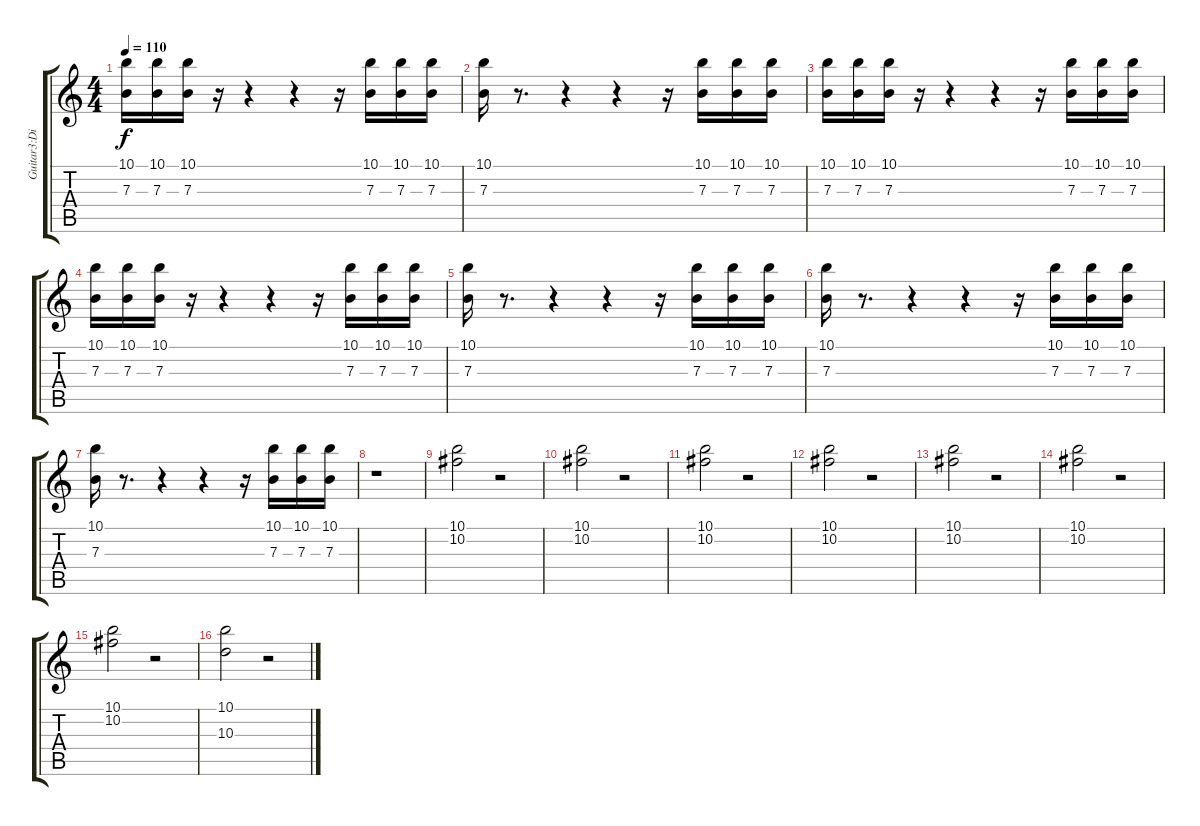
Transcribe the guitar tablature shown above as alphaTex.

\track ("Guitar3:Distortion<1 Half Down, 6th=B>" "Guitar3:Di") {instrument distortionguitar}
\staff {score tabs}
\tuning (Db4 Ab3 E3 B2 Gb2 B1) {hide}
\ts (4 4)
\tempo 110
\clef g2
\ks c
(10.1 7.3).16{dy f} (10.1 7.3).16 (10.1 7.3).16 r.16 r.4 r.4 r.16 (10.1 7.3).16 (10.1 7.3).16 (10.1 7.3).16 |
(10.1 7.3).16 r.8{d} r.4 r.4 r.16 (10.1 7.3).16 (10.1 7.3).16 (10.1 7.3).16 |
(10.1 7.3).16 (10.1 7.3).16 (10.1 7.3).16 r.16 r.4 r.4 r.16 (10.1 7.3).16 (10.1 7.3).16 (10.1 7.3).16 |
(10.1 7.3).16 (10.1 7.3).16 (10.1 7.3).16 r.16 r.4 r.4 r.16 (10.1 7.3).16 (10.1 7.3).16 (10.1 7.3).16 |
(10.1 7.3).16 r.8{d} r.4 r.4 r.16 (10.1 7.3).16 (10.1 7.3).16 (10.1 7.3).16 |
(10.1 7.3).16 r.8{d} r.4 r.4 r.16 (10.1 7.3).16 (10.1 7.3).16 (10.1 7.3).16 |
(10.1 7.3).16 r.8{d} r.4 r.4 r.16 (10.1 7.3).16 (10.1 7.3).16 (10.1 7.3).16 |
r.1 |
(10.1 10.2).2 r.2 |
(10.1 10.2).2 r.2 |
(10.1 10.2).2 r.2 |
(10.1 10.2).2 r.2 |
(10.1 10.2).2 r.2 |
(10.1 10.2).2 r.2 |
(10.1 10.2).2 r.2 |
(10.1 10.3).2 r.2
